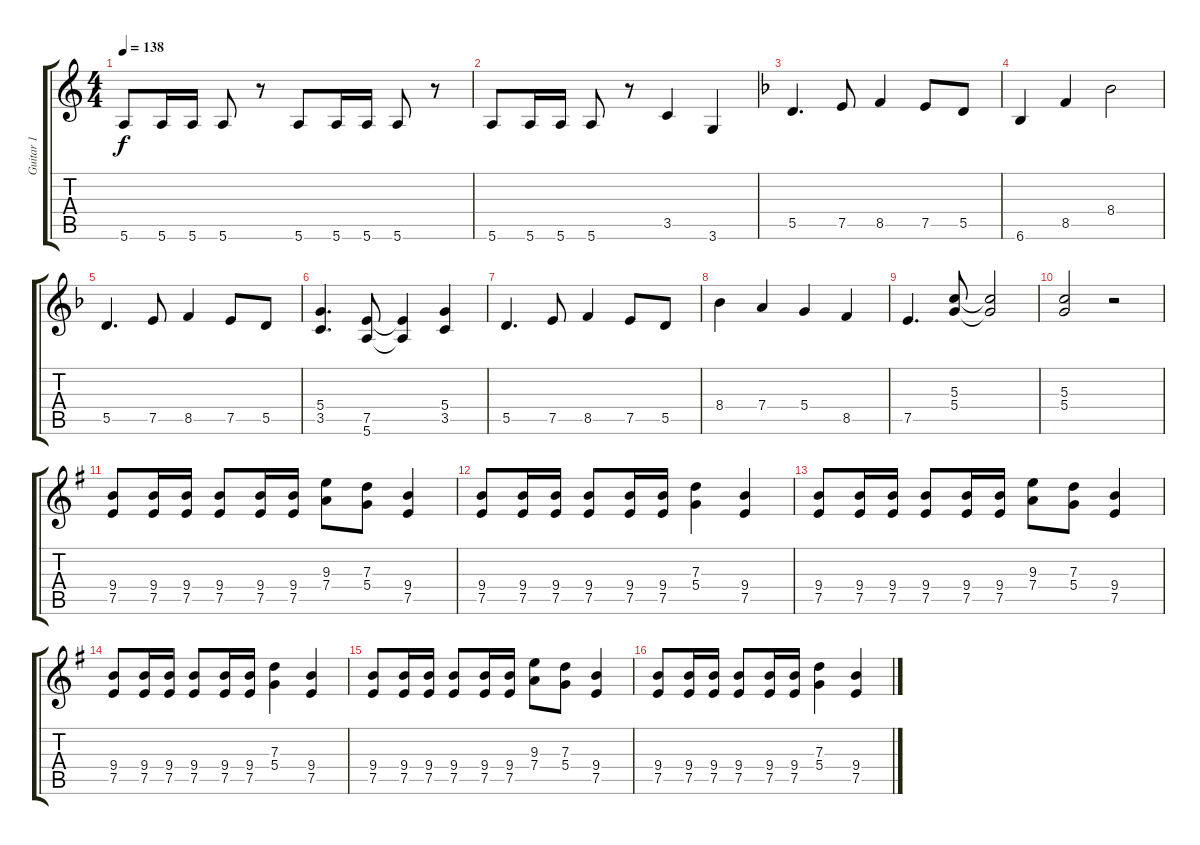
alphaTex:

\track ("Guitar 1" "Guitar 1") {instrument overdrivenguitar}
\staff {score tabs}
\tuning (E4 B3 G3 D3 A2 E2) {hide}
\ts (4 4)
\tempo 138
\clef g2
\ks c
5.6.8{dy f} 5.6.16 5.6.16 5.6.8 r.8 5.6.8 5.6.16 5.6.16 5.6.8 r.8 |
5.6.8 5.6.16 5.6.16 5.6.8 r.8 3.5.4 3.6.4 |
\ks f
5.5.4{d} 7.5.8 8.5.4 7.5.8 5.5.8 |
6.6.4 8.5.4 8.4.2 |
5.5.4{d} 7.5.8 8.5.4 7.5.8 5.5.8 |
(5.4 3.5).4{d} (7.5 5.6).8 (7.5{t} 5.6{t}).4 (5.4 3.5).4 |
5.5.4{d} 7.5.8 8.5.4 7.5.8 5.5.8 |
8.4.4 7.4.4 5.4.4 8.5.4 |
7.5.4{d} (5.3 5.4).8 (5.3{t} 5.4{t}).2 |
(5.3 5.4).2 r.2 |
\ks g
(9.4 7.5).8 (9.4 7.5).16 (9.4 7.5).16 (9.4 7.5).8 (9.4 7.5).16 (9.4 7.5).16 (9.3 7.4).8 (7.3 5.4).8 (9.4 7.5).4 |
(9.4 7.5).8 (9.4 7.5).16 (9.4 7.5).16 (9.4 7.5).8 (9.4 7.5).16 (9.4 7.5).16 (7.3 5.4).4 (9.4 7.5).4 |
(9.4 7.5).8 (9.4 7.5).16 (9.4 7.5).16 (9.4 7.5).8 (9.4 7.5).16 (9.4 7.5).16 (9.3 7.4).8 (7.3 5.4).8 (9.4 7.5).4 |
(9.4 7.5).8 (9.4 7.5).16 (9.4 7.5).16 (9.4 7.5).8 (9.4 7.5).16 (9.4 7.5).16 (7.3 5.4).4 (9.4 7.5).4 |
(9.4 7.5).8 (9.4 7.5).16 (9.4 7.5).16 (9.4 7.5).8 (9.4 7.5).16 (9.4 7.5).16 (9.3 7.4).8 (7.3 5.4).8 (9.4 7.5).4 |
(9.4 7.5).8 (9.4 7.5).16 (9.4 7.5).16 (9.4 7.5).8 (9.4 7.5).16 (9.4 7.5).16 (7.3 5.4).4 (9.4 7.5).4
